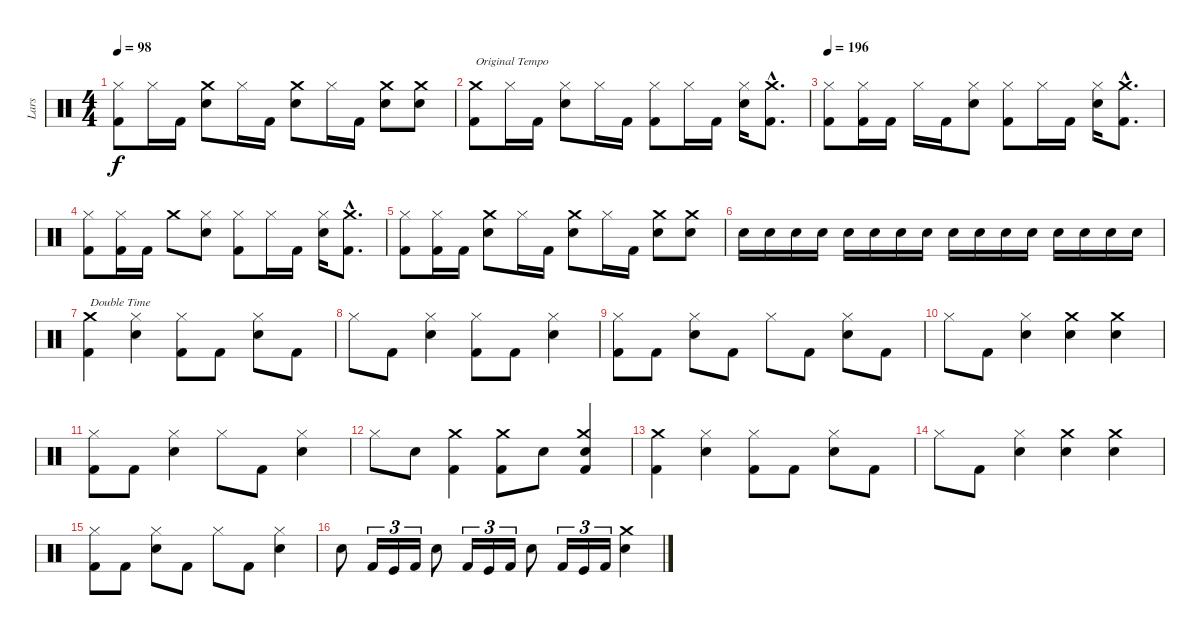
\track ("Lars" "Lars") {instrument percussion}
\staff {score}
\articulation defaults
\ts (4 4)
\tempo 98
\clef neutral
\ks c
("Kick (hit) 2" "Hi-Hat (closed)").8{dy f} "Hi-Hat (closed)".16 "Kick (hit) 2".16 ("Crash medium (hit)" "Snare (hit) 2").8 "Hi-Hat (closed)".16 "Kick (hit) 2".16 ("Snare (hit) 2" "Crash medium (hit)").8 "Hi-Hat (closed)".16 "Kick (hit) 2".16 ("Crash medium (hit)" "Snare (hit) 2").8 ("Crash medium (hit)" "Snare (hit) 2").8 |
("Crash medium (hit)" "Kick (hit) 2").8{txt "Original Tempo"} "Hi-Hat (closed)".16 "Kick (hit) 2".16 ("Snare (hit) 2" "Hi-Hat (closed)").8 "Hi-Hat (closed)".16 "Kick (hit) 2".16 ("Hi-Hat (closed)" "Kick (hit) 2").8 "Hi-Hat (closed)".16 "Kick (hit) 2".16 ("Snare (hit) 2" "Hi-Hat (closed)").16 ("Crash medium (hit)"{hac} "Kick (hit) 2"{hac}).8{d} |
\tempo 196
("Kick (hit) 2" "Hi-Hat (closed)").8 ("Kick (hit) 2" "Hi-Hat (closed)").16 "Kick (hit) 2".16 "Hi-Hat (closed)".16 "Kick (hit) 2".16 ("Snare (hit) 2" "Hi-Hat (closed)").8 ("Kick (hit) 2" "Hi-Hat (closed)").8 "Hi-Hat (closed)".16 "Kick (hit) 2".16 ("Snare (hit) 2" "Hi-Hat (closed)").16 ("Kick (hit) 2"{hac} "Crash medium (hit)"{hac}).8{d} |
("Kick (hit) 2" "Hi-Hat (closed)").8 ("Kick (hit) 2" "Hi-Hat (closed)").16 "Kick (hit) 2".16 "Crash medium (hit)".8 ("Snare (hit) 2" "Hi-Hat (closed)").8 ("Kick (hit) 2" "Hi-Hat (closed)").8 "Hi-Hat (closed)".16 "Kick (hit) 2".16 ("Snare (hit) 2" "Hi-Hat (closed)").16 ("Kick (hit) 2"{hac} "Crash medium (hit)"{hac}).8{d} |
("Kick (hit) 2" "Hi-Hat (closed)").8 ("Kick (hit) 2" "Hi-Hat (closed)").16 "Kick (hit) 2".16 ("Crash medium (hit)" "Snare (hit) 2").8 "Hi-Hat (closed)".16 "Kick (hit) 2".16 ("Snare (hit) 2" "Crash medium (hit)").8 "Hi-Hat (closed)".16 "Kick (hit) 2".16 ("Crash medium (hit)" "Snare (hit) 2").8 ("Crash medium (hit)" "Snare (hit) 2").8 |
"Snare (hit) 2".16 "Snare (hit) 2".16 "Snare (hit) 2".16 "Snare (hit) 2".16 "Snare (hit) 2".16 "Snare (hit) 2".16 "Snare (hit) 2".16 "Snare (hit) 2".16 "Snare (hit) 2".16 "Snare (hit) 2".16 "Snare (hit) 2".16 "Snare (hit) 2".16 "Snare (hit) 2".16 "Snare (hit) 2".16 "Snare (hit) 2".16 "Snare (hit) 2".16 |
("Kick (hit) 2" "Crash medium (hit)").4{txt "Double Time"} ("Hi-Hat (closed)" "Snare (hit) 2").4 ("Kick (hit) 2" "Hi-Hat (closed)").8 "Kick (hit) 2".8 ("Snare (hit) 2" "Hi-Hat (closed)").8 "Kick (hit) 2".8 |
"Hi-Hat (closed)".8 "Kick (hit) 2".8 ("Snare (hit) 2" "Hi-Hat (closed)").4 ("Hi-Hat (closed)" "Kick (hit) 2").8 "Kick (hit) 2".8 ("Snare (hit) 2" "Hi-Hat (closed)").4 |
("Kick (hit) 2" "Hi-Hat (closed)").8 "Kick (hit) 2".8 ("Snare (hit) 2" "Hi-Hat (closed)").8 "Kick (hit) 2".8 "Hi-Hat (closed)".8 "Kick (hit) 2".8 ("Snare (hit) 2" "Hi-Hat (closed)").8 "Kick (hit) 2".8 |
"Hi-Hat (closed)".8 "Kick (hit) 2".8 ("Snare (hit) 2" "Hi-Hat (closed)").4 ("Crash medium (hit)" "Snare (hit) 2").4 ("Crash medium (hit)" "Snare (hit) 2").4 |
("Kick (hit) 2" "Hi-Hat (closed)").8 "Kick (hit) 2".8 ("Snare (hit) 2" "Hi-Hat (closed)").4 "Hi-Hat (closed)".8 "Kick (hit) 2".8 ("Snare (hit) 2" "Hi-Hat (closed)").4 |
"Hi-Hat (closed)".8 "Snare (hit) 2".8 ("Crash medium (hit)" "Kick (hit) 2").4 ("Kick (hit) 2" "Crash medium (hit)").8 "Snare (hit) 2".8 ("Snare (hit) 2" "Crash medium (hit)" "Kick (hit) 2").4 |
("Kick (hit) 2" "Crash medium (hit)").4 ("Hi-Hat (closed)" "Snare (hit) 2").4 ("Kick (hit) 2" "Hi-Hat (closed)").8 "Kick (hit) 2".8 ("Snare (hit) 2" "Hi-Hat (closed)").8 "Kick (hit) 2".8 |
"Hi-Hat (closed)".8 "Kick (hit) 2".8 ("Snare (hit) 2" "Hi-Hat (closed)").4 ("Crash medium (hit)" "Snare (hit) 2").4 ("Crash medium (hit)" "Snare (hit) 2").4 |
("Kick (hit) 2" "Hi-Hat (closed)").8 "Kick (hit) 2".8 ("Snare (hit) 2" "Hi-Hat (closed)").8 "Kick (hit) 2".8 "Hi-Hat (closed)".8 "Kick (hit) 2".8 ("Snare (hit) 2" "Hi-Hat (closed)").4 |
"Snare (hit) 2".8 "Kick (hit) 2".16{tu (3 2)} "Kick (hit)".16{tu (3 2)} "Kick (hit) 2".16{tu (3 2)} "Snare (hit) 2".8 "Kick (hit) 2".16{tu (3 2)} "Kick (hit)".16{tu (3 2)} "Kick (hit) 2".16{tu (3 2)} "Snare (hit) 2".8 "Kick (hit) 2".16{tu (3 2)} "Kick (hit)".16{tu (3 2)} "Kick (hit) 2".16{tu (3 2)} ("Crash medium (hit)" "Snare (hit) 2").4
